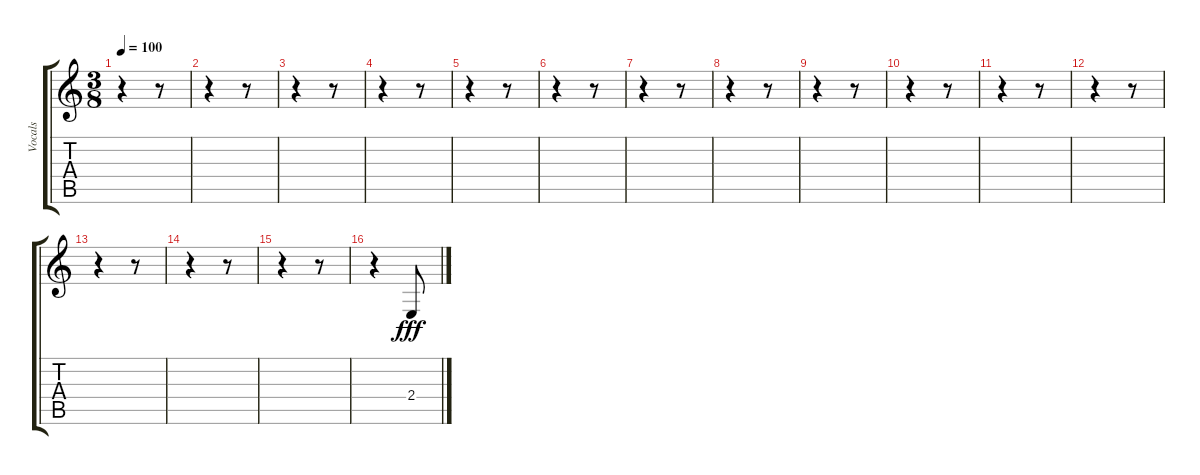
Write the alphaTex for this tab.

\track ("Vocals" "Vocals") {instrument altosax}
\staff {score tabs}
\tuning (E4 B3 G3 D3 A2 E2) {hide}
\ts (3 8)
\tempo 100
\clef g2
\ks c
r.4{dy fff} r.8 |
r.4 r.8 |
r.4 r.8 |
r.4 r.8 |
r.4 r.8 |
r.4 r.8 |
r.4 r.8 |
r.4 r.8 |
r.4 r.8 |
r.4 r.8 |
r.4 r.8 |
r.4 r.8 |
r.4 r.8 |
r.4 r.8 |
r.4 r.8 |
r.4 2.4.8
